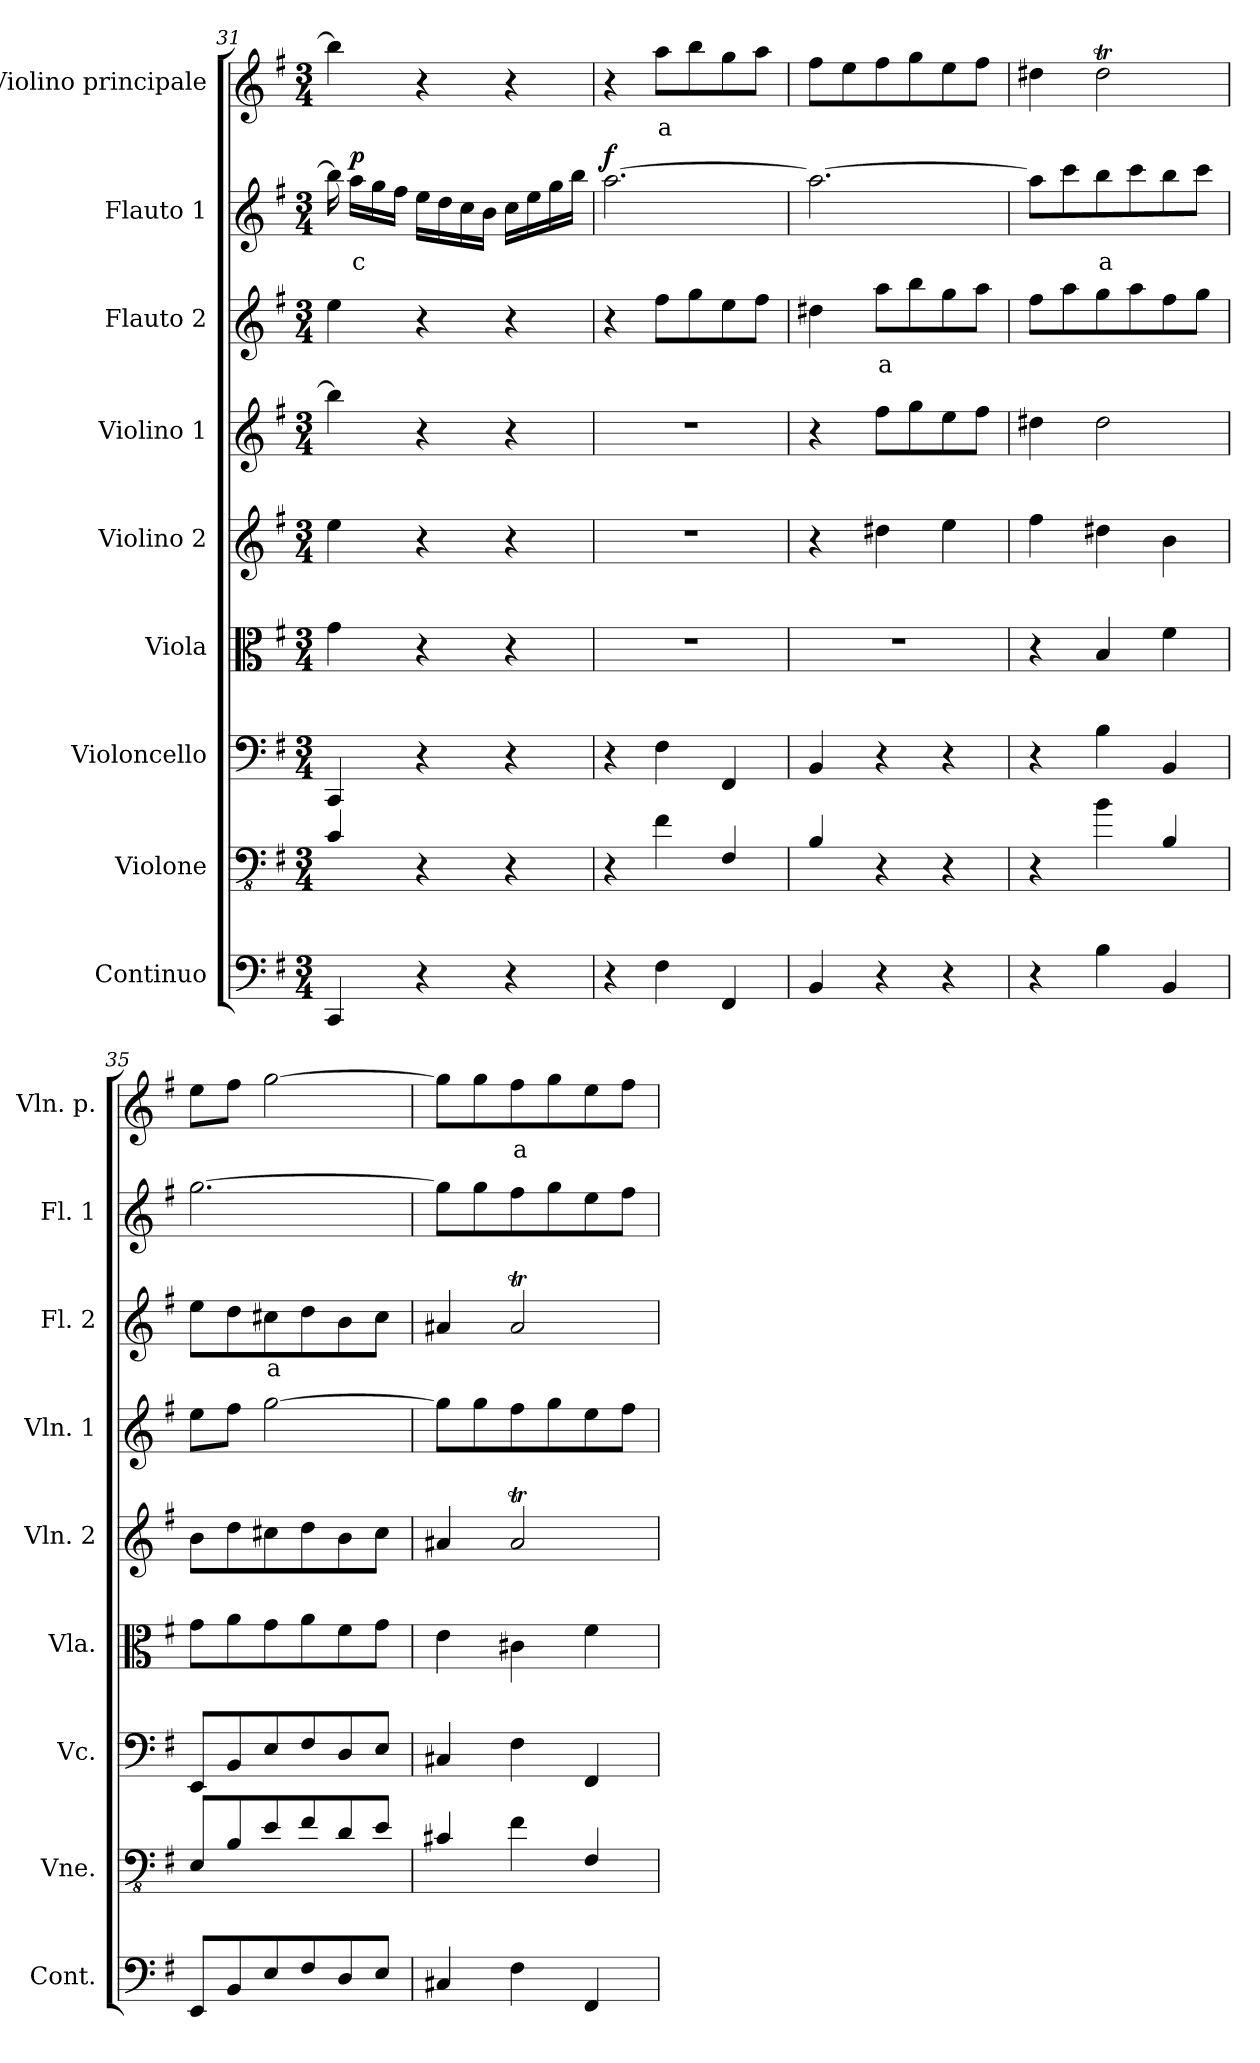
**kern	**kern	**kern	**kern	**kern	**kern	**kern	**text	**kern	**text	**dynam	**kern	**text
*part9	*part8	*part7	*part6	*part5	*part4	*part3	*part3	*part2	*part2	*part2	*part1	*part1
*staff9	*staff8	*staff7	*staff6	*staff5	*staff4	*staff3	*staff3	*staff2	*staff2	*staff2	*staff1	*staff1
*I"Continuo	*I"Violone	*I"Violoncello	*I"Viola	*I"Violino 2	*I"Violino 1	*I"Flauto 2	*	*I"Flauto 1	*	*	*I"Violino principale	*
*I'Cont.	*I'Vne.	*I'Vc.	*I'Vla.	*I'Vln. 2	*I'Vln. 1	*I'Fl. 2	*	*I'Fl. 1	*	*	*I'Vln. p.	*
*clefF4	*clefFv4	*clefF4	*clefC3	*clefG2	*clefG2	*clefG2	*	*clefG2	*	*	*clefG2	*
*	*ITrd7c12	*	*	*	*	*	*	*	*	*	*	*
*k[f#]	*k[f#]	*k[f#]	*k[f#]	*k[f#]	*k[f#]	*k[f#]	*	*k[f#]	*	*	*k[f#]	*
*M3/4	*M3/4	*M3/4	*M3/4	*M3/4	*M3/4	*M3/4	*	*M3/4	*	*	*M3/4	*
=31	=31	=31	=31	=31	=31	=31	=31	=31	=31	=31	=31	=31
4CC/	4CC/	4CC/	4g\	4ee\	4bb\]	4ee\	.	16bb\]	.	.	4bb\]	.
!	!	!	!	!	!	!	!	!	!LO:LY:color=#FF0000	!LO:DY:b	!	!
.	.	.	.	.	.	.	.	16aa\LL	c	p	.	.
.	.	.	.	.	.	.	.	16gg\	.	.	.	.
.	.	.	.	.	.	.	.	16ff#\JJ	.	.	.	.
4r	4r	4r	4r	4r	4r	4r	.	16ee\LL	.	.	4r	.
.	.	.	.	.	.	.	.	16dd\	.	.	.	.
.	.	.	.	.	.	.	.	16cc\	.	.	.	.
.	.	.	.	.	.	.	.	16b\JJ	.	.	.	.
4r	4r	4r	4r	4r	4r	4r	.	16cc\LL	.	.	4r	.
.	.	.	.	.	.	.	.	16ee\	.	.	.	.
.	.	.	.	.	.	.	.	16gg\	.	.	.	.
.	.	.	.	.	.	.	.	16bb\JJ	.	.	.	.
=32	=32	=32	=32	=32	=32	=32	=32	=32	=32	=32	=32	=32
!	!	!	!	!	!	!	!	!	!	!LO:DY:b	!	!
4r	4r	4r	2.r	2.r	2.r	4r	.	[2.aa\	.	f	4r	.
!	!	!	!	!	!	!	!	!	!	!	!	!LO:LY:color=#FF0000
4F#\	4FF#\	4F#\	.	.	.	8ff#\L	.	.	.	.	8aa\L	a
.	.	.	.	.	.	8gg\	.	.	.	.	8bb\	.
4FF#/	4FFF#/	4FF#/	.	.	.	8ee\	.	.	.	.	8gg\	.
.	.	.	.	.	.	8ff#\J	.	.	.	.	8aa\J	.
=33	=33	=33	=33	=33	=33	=33	=33	=33	=33	=33	=33	=33
4BB/	4BBB/	4BB/	2.r	4r	4r	4dd#X\	.	2.aa\_	.	.	8ff#\L	.
.	.	.	.	.	.	.	.	.	.	.	8ee\	.
!	!	!	!	!	!	!	!LO:LY:color=#FF0000	!	!	!	!	!
4r	4r	4r	.	4dd#X\	8ff#\L	8aa\L	a	.	.	.	8ff#\	.
.	.	.	.	.	8gg\	8bb\	.	.	.	.	8gg\	.
4r	4r	4r	.	4ee\	8ee\	8gg\	.	.	.	.	8ee\	.
.	.	.	.	.	8ff#\J	8aa\J	.	.	.	.	8ff#\J	.
=34	=34	=34	=34	=34	=34	=34	=34	=34	=34	=34	=34	=34
4r	4r	4r	4r	4ff#\	4dd#X\	8ff#\L	.	8aa\L]	.	.	4dd#X\	.
.	.	.	.	.	.	8aa\	.	8ccc\	.	.	.	.
!	!	!	!	!	!	!	!	!	!LO:LY:color=#FF0000	!	!	!
4B\	4BB\	4B\	4B/	4dd#X\	2dd#\	8gg\	.	8bb\	a	.	2dd#t\	.
.	.	.	.	.	.	8aa\	.	8ccc\	.	.	.	.
4BB/	4BBB/	4BB/	4f#\	4b\	.	8ff#\	.	8bb\	.	.	.	.
.	.	.	.	.	.	8gg\J	.	8ccc\J	.	.	.	.
=35	=35	=35	=35	=35	=35	=35	=35	=35	=35	=35	=35	=35
8EE/L	8EEE/L	8EE/L	8g\L	8b\L	8ee\L	8ee\L	.	[2.gg\	.	.	8ee\L	.
8BB/	8BBB/	8BB/	8a\	8dd\	8ff#\J	8dd\	.	.	.	.	8ff#\J	.
!	!	!	!	!	!	!	!LO:LY:color=#FF0000	!	!	!	!	!
8E/	8EE/	8E/	8g\	8cc#X\	[2gg\	8cc#X\	a	.	.	.	[2gg\	.
8F#/	8FF#/	8F#/	8a\	8dd\	.	8dd\	.	.	.	.	.	.
8D/	8DD/	8D/	8f#\	8b\	.	8b\	.	.	.	.	.	.
8E/J	8EE/J	8E/J	8g\J	8cc#\J	.	8cc#\J	.	.	.	.	.	.
=36	=36	=36	=36	=36	=36	=36	=36	=36	=36	=36	=36	=36
4C#X/	4CC#X/	4C#X/	4e\	4a#X/	8gg\L]	4a#X/	.	8gg\L]	.	.	8gg\L]	.
.	.	.	.	.	8gg\	.	.	8gg\	.	.	8gg\	.
!	!	!	!	!	!	!	!	!	!	!	!	!LO:LY:color=#FF0000
4F#\	4FF#\	4F#\	4c#X\	2a#t/	8ff#\	2a#t/	.	8ff#\	.	.	8ff#\	a
.	.	.	.	.	8gg\	.	.	8gg\	.	.	8gg\	.
4FF#/	4FFF#/	4FF#/	4f#\	.	8ee\	.	.	8ee\	.	.	8ee\	.
.	.	.	.	.	8ff#\J	.	.	8ff#\J	.	.	8ff#\J	.
=	=	=	=	=	=	=	=	=	=	=	=	=
*-	*-	*-	*-	*-	*-	*-	*-	*-	*-	*-	*-	*-
